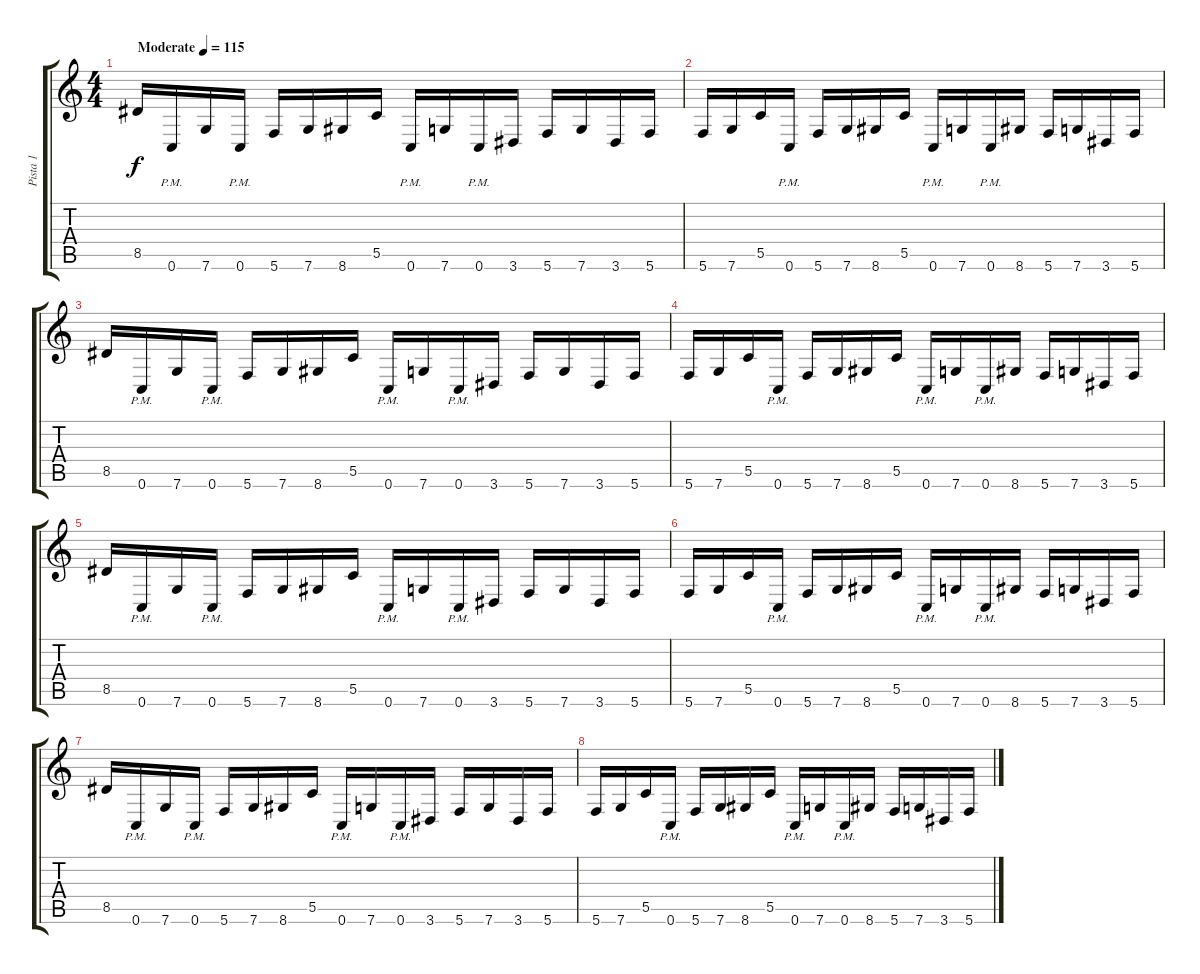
\track ("Pista 1" "Pista 1") {instrument distortionguitar}
\staff {score tabs}
\tuning (D4 A3 F3 C3 G2 C2) {hide}
\ts (4 4)
\tempo (115 "Moderate")
\clef g2
\ks c
8.5.16{dy f instrument distortionguitar} 0.6{pm}.16 7.6.16 0.6{pm}.16 5.6.16 7.6.16 8.6.16 5.5.16 0.6{pm}.16 7.6.16 0.6{pm}.16 3.6.16 5.6.16 7.6.16 3.6.16 5.6.16 |
5.6.16 7.6.16 5.5.16 0.6{pm}.16 5.6.16 7.6.16 8.6.16 5.5.16 0.6{pm}.16 7.6.16 0.6{pm}.16 8.6.16 5.6.16 7.6.16 3.6.16 5.6.16 |
8.5.16 0.6{pm}.16 7.6.16 0.6{pm}.16 5.6.16 7.6.16 8.6.16 5.5.16 0.6{pm}.16 7.6.16 0.6{pm}.16 3.6.16 5.6.16 7.6.16 3.6.16 5.6.16 |
5.6.16 7.6.16 5.5.16 0.6{pm}.16 5.6.16 7.6.16 8.6.16 5.5.16 0.6{pm}.16 7.6.16 0.6{pm}.16 8.6.16 5.6.16 7.6.16 3.6.16 5.6.16 |
8.5.16 0.6{pm}.16 7.6.16 0.6{pm}.16 5.6.16 7.6.16 8.6.16 5.5.16 0.6{pm}.16 7.6.16 0.6{pm}.16 3.6.16 5.6.16 7.6.16 3.6.16 5.6.16 |
5.6.16 7.6.16 5.5.16 0.6{pm}.16 5.6.16 7.6.16 8.6.16 5.5.16 0.6{pm}.16 7.6.16 0.6{pm}.16 8.6.16 5.6.16 7.6.16 3.6.16 5.6.16 |
8.5.16 0.6{pm}.16 7.6.16 0.6{pm}.16 5.6.16 7.6.16 8.6.16 5.5.16 0.6{pm}.16 7.6.16 0.6{pm}.16 3.6.16 5.6.16 7.6.16 3.6.16 5.6.16 |
5.6.16 7.6.16 5.5.16 0.6{pm}.16 5.6.16 7.6.16 8.6.16 5.5.16 0.6{pm}.16 7.6.16 0.6{pm}.16 8.6.16 5.6.16 7.6.16 3.6.16 5.6.16
